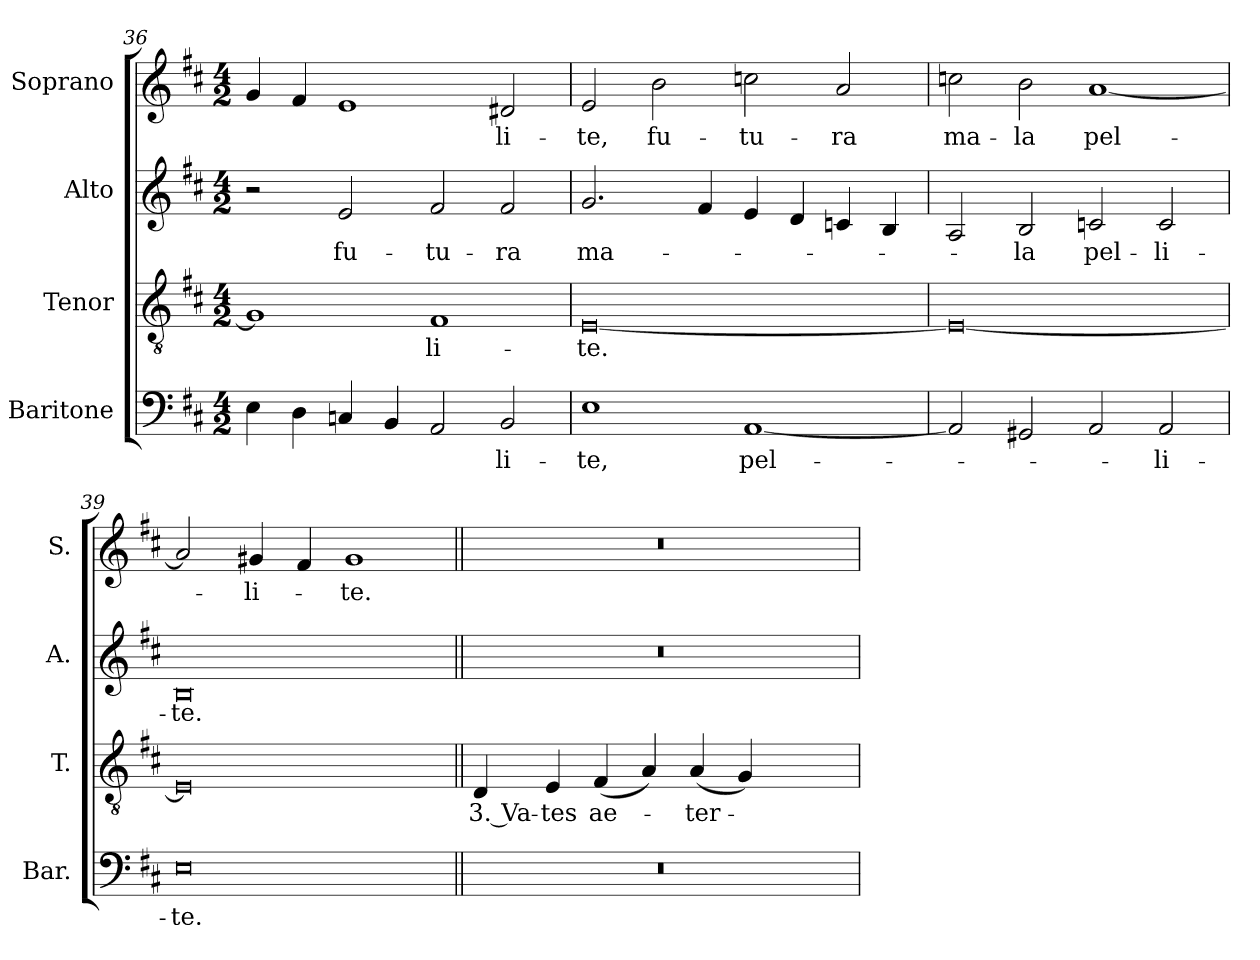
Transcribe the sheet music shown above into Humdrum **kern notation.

**kern	**text	**kern	**text	**kern	**text	**kern	**text
*part4	*part4	*part3	*part3	*part2	*part2	*part1	*part1
*staff4	*staff4	*staff3	*staff3	*staff2	*staff2	*staff1	*staff1
*I"Baritone	*	*I"Tenor	*	*I"Alto	*	*I"Soprano	*
*I'Bar.	*	*I'T.	*	*I'A.	*	*I'S.	*
*clefF4	*	*clefGv2	*	*clefG2	*	*clefG2	*
*	*	*ITrd7c12	*	*	*	*	*
*k[f#c#]	*	*k[f#c#]	*	*k[f#c#]	*	*k[f#c#]	*
*D:	*	*D:	*	*D:	*	*D:	*
*M4/2	*	*M4/2	*	*M4/2	*	*M4/2	*
=36	=36	=36	=36	=36	=36	=36	=36
4Ei\	.	1GGi]	.	2r	.	4gi/	.
4Di\	.	.	.	.	.	4f#i/	.
!	!	!	!	!	!LO:LY:b:color=#000000	!	!
4Cni/	.	.	.	2ei/	fu-	1ei	.
4BBi/	.	.	.	.	.	.	.
!	!	!	!LO:LY:b:color=#000000	!	!	!	!
!	!	!	!	!	!LO:LY:b:color=#000000	!	!
2AAi/	.	1FF#i	-li-	2f#i/	-tu-	.	.
!	!LO:LY:b:color=#000000	!	!	!	!	!	!
!	!	!	!	!	!LO:LY:b:color=#000000	!	!
!	!	!	!	!	!	!	!LO:LY:b:color=#000000
2BBi/	-li-	.	.	2f#i/	-ra	2d#Xi/	-li-
=37	=37	=37	=37	=37	=37	=37	=37
!	!LO:LY:b:color=#000000	!	!	!	!	!	!
!	!	!	!LO:LY:b:color=#000000	!	!	!	!
!	!	!	!	!	!LO:LY:b:color=#000000	!	!
!	!	!	!	!	!	!	!LO:LY:b:color=#000000
1Ei	-te,	[0EEi	-te.	2.gi/	ma-	2ei/	-te,
!	!	!	!	!	!	!	!LO:LY:b:color=#000000
.	.	.	.	.	.	2bi\	fu-
.	.	.	.	4f#i/	.	.	.
!	!LO:LY:b:color=#000000	!	!	!	!	!	!
!	!	!	!	!	!	!	!LO:LY:b:color=#000000
[1AAi	pel-	.	.	4ei/	.	2ccni\	-tu-
.	.	.	.	4di/	.	.	.
!	!	!	!	!	!	!	!LO:LY:b:color=#000000
.	.	.	.	4cni/	.	2ai/	-ra
.	.	.	.	4Bi/	.	.	.
=38	=38	=38	=38	=38	=38	=38	=38
!	!	!	!	!	!	!	!LO:LY:b:color=#000000
2AAi/]	.	0EEi_	.	2Ai/	.	2ccni\	ma-
!	!	!	!	!	!LO:LY:b:color=#000000	!	!
!	!	!	!	!	!	!	!LO:LY:b:color=#000000
2GG#Xi/	.	.	.	2Bi/	-la	2bi\	-la
!	!	!	!	!	!LO:LY:b:color=#000000	!	!
!	!	!	!	!	!	!	!LO:LY:b:color=#000000
2AAi/	.	.	.	2cni/	pel-	[1ai	pel-
!	!LO:LY:b:color=#000000	!	!	!	!	!	!
!	!	!	!	!	!LO:LY:b:color=#000000	!	!
2AAi/	-li-	.	.	2ci/	-li-	.	.
=39	=39	=39	=39	=39	=39	=39	=39
!	!LO:LY:b:color=#000000	!	!	!	!	!	!
!	!	!	!	!	!LO:LY:b:color=#000000	!	!
0Ei	-te.	0EEi]	.	0Bi	-te.	2ai/]	.
!	!	!	!	!	!	!	!LO:LY:b:color=#000000
.	.	.	.	.	.	4g#Xi/	-li-
.	.	.	.	.	.	4f#i/	.
!	!	!	!	!	!	!	!LO:LY:b:color=#000000
.	.	.	.	.	.	1g#i	-te.
!!LO:LB:g=z
=40||	=40||	=40||	=40||	=40||	=40||	=40||	=40||
!LO:N:vis=1	!	!	!	!	!	!	!
!	!	!	!LO:LY:b:color=#000000	!LO:N:vis=1	!	!LO:N:vis=1	!
0r	.	4DDi/	3. Va-	0r	.	0r	.
!	!	!	!LO:LY:b:color=#000000	!	!	!	!
.	.	4EEi/	-tes	.	.	.	.
!	!	!	!LO:LY:b:color=#000000	!	!	!	!
.	.	(4FF#i/	ae-	.	.	.	.
.	.	4AAi/)	.	.	.	.	.
!	!	!	!LO:LY:b:color=#000000	!	!	!	!
.	.	(4AAi/	-ter-	.	.	.	.
.	.	4GGi/)	.	.	.	.	.
.	.	2ryy	.	.	.	.	.
=	=	=	=	=	=	=	=
*-	*-	*-	*-	*-	*-	*-	*-
